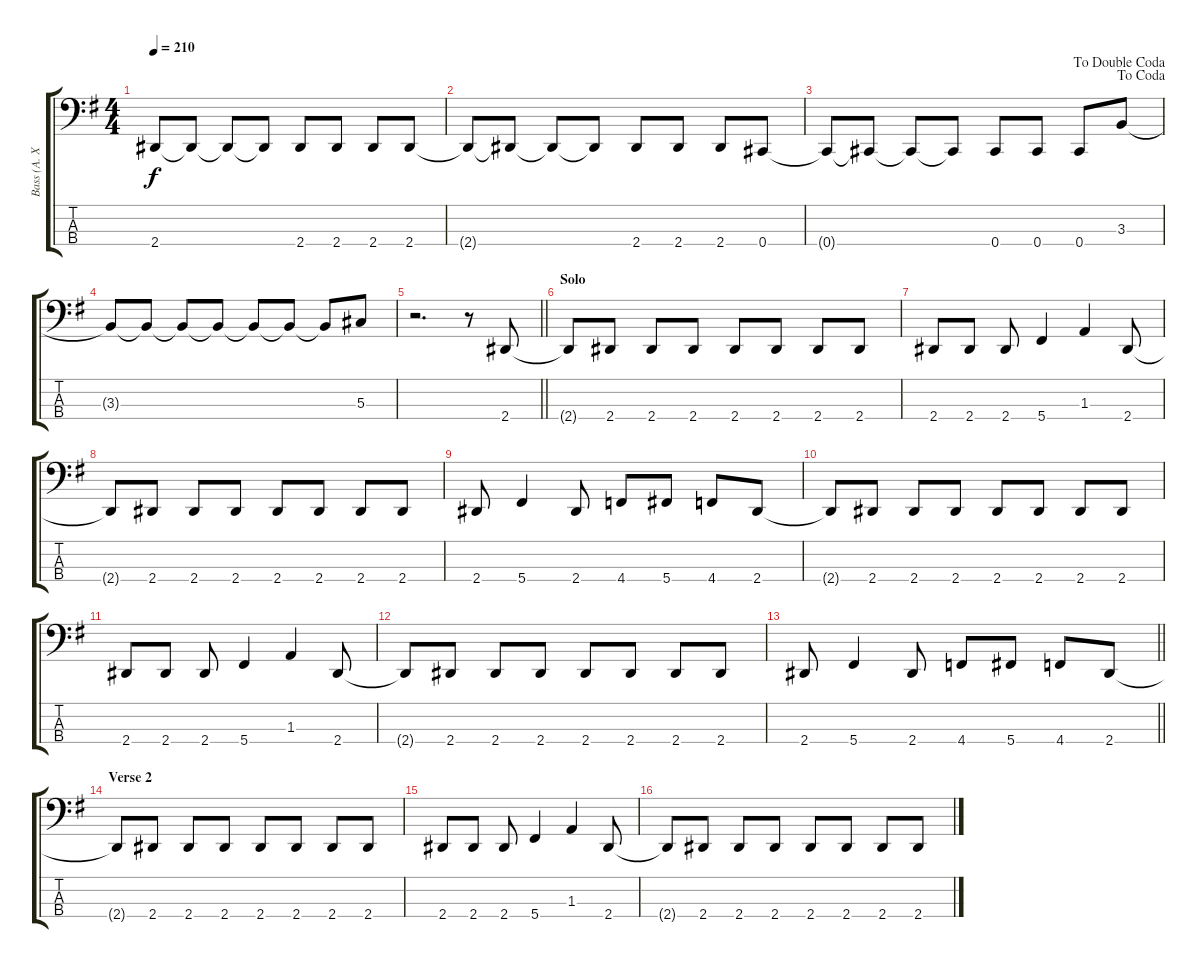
\track ("Bass (А. Харьков)" "Bass (А. Х") {instrument electricbassfinger}
\staff {score tabs}
\tuning (Gb2 Db2 Ab1 Db1) {hide}
\ts (4 4)
\tempo 210
\clef f4
\ks g
2.4{t}.8{dy f} 2.4{t}.8 2.4{t}.8 2.4{t}.8 2.4.8 2.4.8 2.4.8 2.4.8 |
2.4{t}.8 2.4{t}.8 2.4{t}.8 2.4{t}.8 2.4.8 2.4.8 2.4.8 0.4.8 |
\jump dacoda
\jump dadoublecoda
0.4{t}.8 0.4{t}.8 0.4{t}.8 0.4{t}.8 0.4.8 0.4.8 0.4.8 3.3.8 |
3.3{t}.8 3.3{t}.8 3.3{t}.8 3.3{t}.8 3.3{t}.8 3.3{t}.8 3.3{t}.8 5.3.8 |
\barLineRight lightlight
r.2{d} r.8 2.4.8 |
\section ("" "Solo")
2.4{t}.8 2.4.8 2.4.8 2.4.8 2.4.8 2.4.8 2.4.8 2.4.8 |
2.4.8 2.4.8 2.4.8 5.4.4 1.3.4 2.4.8 |
2.4{t}.8 2.4.8 2.4.8 2.4.8 2.4.8 2.4.8 2.4.8 2.4.8 |
2.4.8 5.4.4 2.4.8 4.4.8 5.4.8 4.4.8 2.4.8 |
2.4{t}.8 2.4.8 2.4.8 2.4.8 2.4.8 2.4.8 2.4.8 2.4.8 |
2.4.8 2.4.8 2.4.8 5.4.4 1.3.4 2.4.8 |
2.4{t}.8 2.4.8 2.4.8 2.4.8 2.4.8 2.4.8 2.4.8 2.4.8 |
\barLineRight lightlight
2.4.8 5.4.4 2.4.8 4.4.8 5.4.8 4.4.8 2.4.8 |
\section ("" "Verse 2")
2.4{t}.8 2.4.8 2.4.8 2.4.8 2.4.8 2.4.8 2.4.8 2.4.8 |
2.4.8 2.4.8 2.4.8 5.4.4 1.3.4 2.4.8 |
2.4{t}.8 2.4.8 2.4.8 2.4.8 2.4.8 2.4.8 2.4.8 2.4.8
